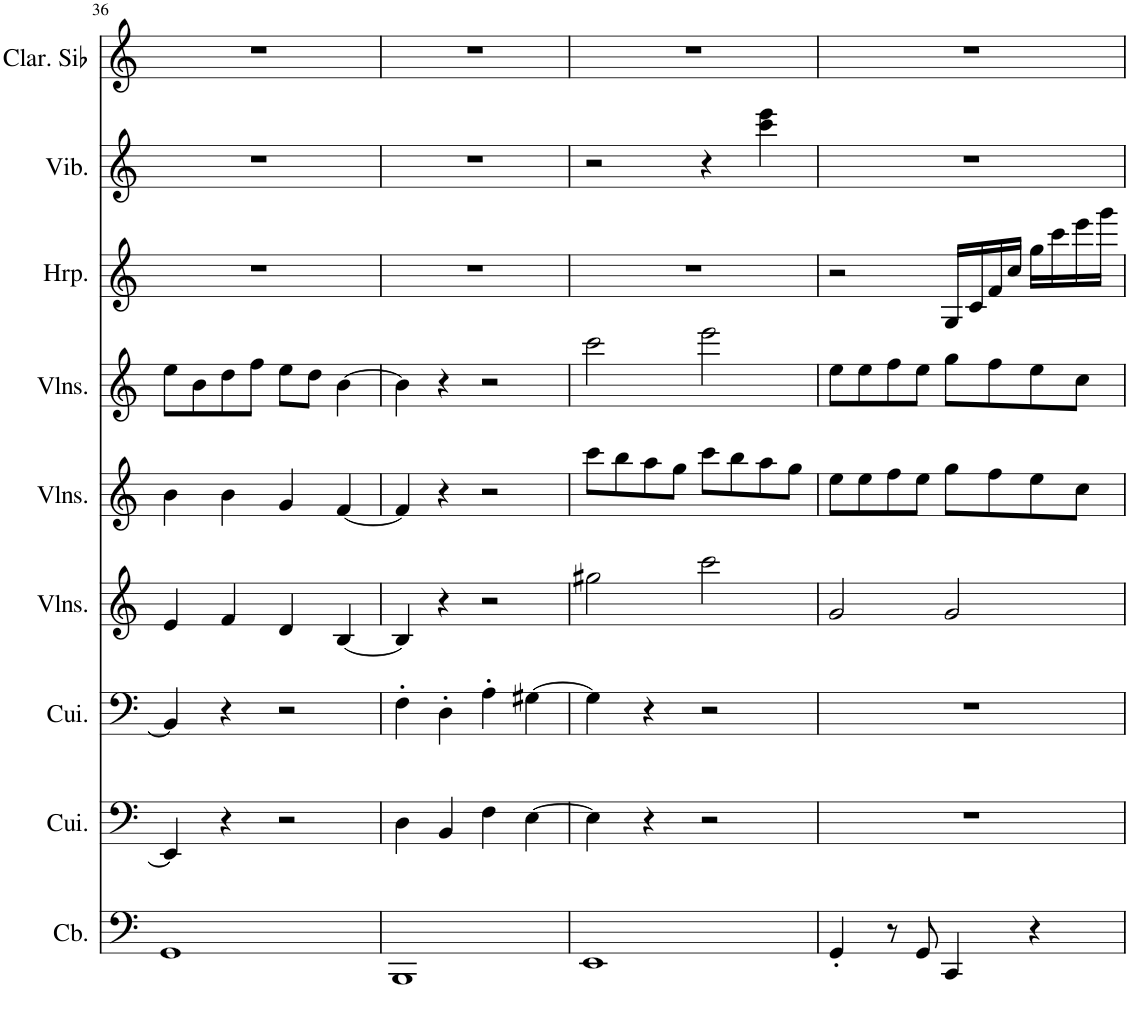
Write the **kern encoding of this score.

**kern	**kern	**kern	**kern	**kern	**kern	**kern	**kern	**kern
*part9	*part8	*part7	*part6	*part5	*part4	*part3	*part2	*part1
*staff9	*staff8	*staff7	*staff6	*staff5	*staff4	*staff3	*staff2	*staff1
*I"Contrebasse	*I"Cuivres	*I"Cuivres	*I"Violons	*I"Violons	*I"Violons	*I"Harpe	*I"Vibraphone	*I"Clarinette en Sib, Timid
*I'Cb.	*I'Cui.	*I'Cui.	*I'Vlns.	*I'Vlns.	*I'Vlns.	*I'Hrp.	*I'Vib.	*I'Clar. Sib
!!LO:PB:g=z
*clefF4	*clefF4	*clefF4	*clefG2	*clefG2	*clefG2	*clefG2	*clefG2	*clefG2
*Trd7c12	*	*	*	*	*	*	*	*Trd1c2
*k[]	*k[]	*k[]	*k[]	*k[]	*k[]	*k[]	*k[]	*k[]
*M4/4	*M4/4	*M4/4	*M4/4	*M4/4	*M4/4	*M4/4	*M4/4	*M4/4
=36	=36	=36	=36	=36	=36	=36	=36	=36
1GG	4EE/]	4BB/]	4e/	4b\	8ee\L	1r	1r	1r
.	.	.	.	.	8b\	.	.	.
.	4r	4r	4f/	4b\	8dd\	.	.	.
.	.	.	.	.	8ff\J	.	.	.
.	2r	2r	4d/	4g/	8ee\L	.	.	.
.	.	.	.	.	8dd\J	.	.	.
.	.	.	[4B/	[4f/	[4b\	.	.	.
=37	=37	=37	=37	=37	=37	=37	=37	=37
1BBB	4D\	4F'\	4B/]	4f/]	4b\]	1r	1r	1r
.	4BB/	4D'\	4r	4r	4r	.	.	.
.	4F\	4A'\	2r	2r	2r	.	.	.
.	[4E\	[4G#X\	.	.	.	.	.	.
=38	=38	=38	=38	=38	=38	=38	=38	=38
1EE	4E\]	4G#\]	2gg#X\	8ccc\L	2ccc\	1r	2r	1r
.	.	.	.	8bb\	.	.	.	.
.	4r	4r	.	8aa\	.	.	.	.
.	.	.	.	8gg\J	.	.	.	.
.	2r	2r	2ccc\	8ccc\L	2eee\	.	4r	.
.	.	.	.	8bb\	.	.	.	.
.	.	.	.	8aa\	.	.	4ccc\ 4eee\	.
.	.	.	.	8gg\J	.	.	.	.
=39	=39	=39	=39	=39	=39	=39	=39	=39
4GG'/	1r	1r	2g/	8ee\L	8ee\L	2r	1r	1r
.	.	.	.	8ee\	8ee\	.	.	.
8r	.	.	.	8ff\	8ff\	.	.	.
8GG/	.	.	.	8ee\J	8ee\J	.	.	.
4CC/	.	.	2g/	8gg\L	8gg\L	16G/LL	.	.
.	.	.	.	.	.	16c/	.	.
.	.	.	.	8ff\	8ff\	16f/	.	.
.	.	.	.	.	.	16cc/JJ	.	.
4r	.	.	.	8ee\	8ee\	16gg\LL	.	.
.	.	.	.	.	.	16ccc\	.	.
.	.	.	.	8cc\J	8cc\J	16eee\	.	.
.	.	.	.	.	.	16ggg\JJ	.	.
=	=	=	=	=	=	=	=	=
*-	*-	*-	*-	*-	*-	*-	*-	*-
